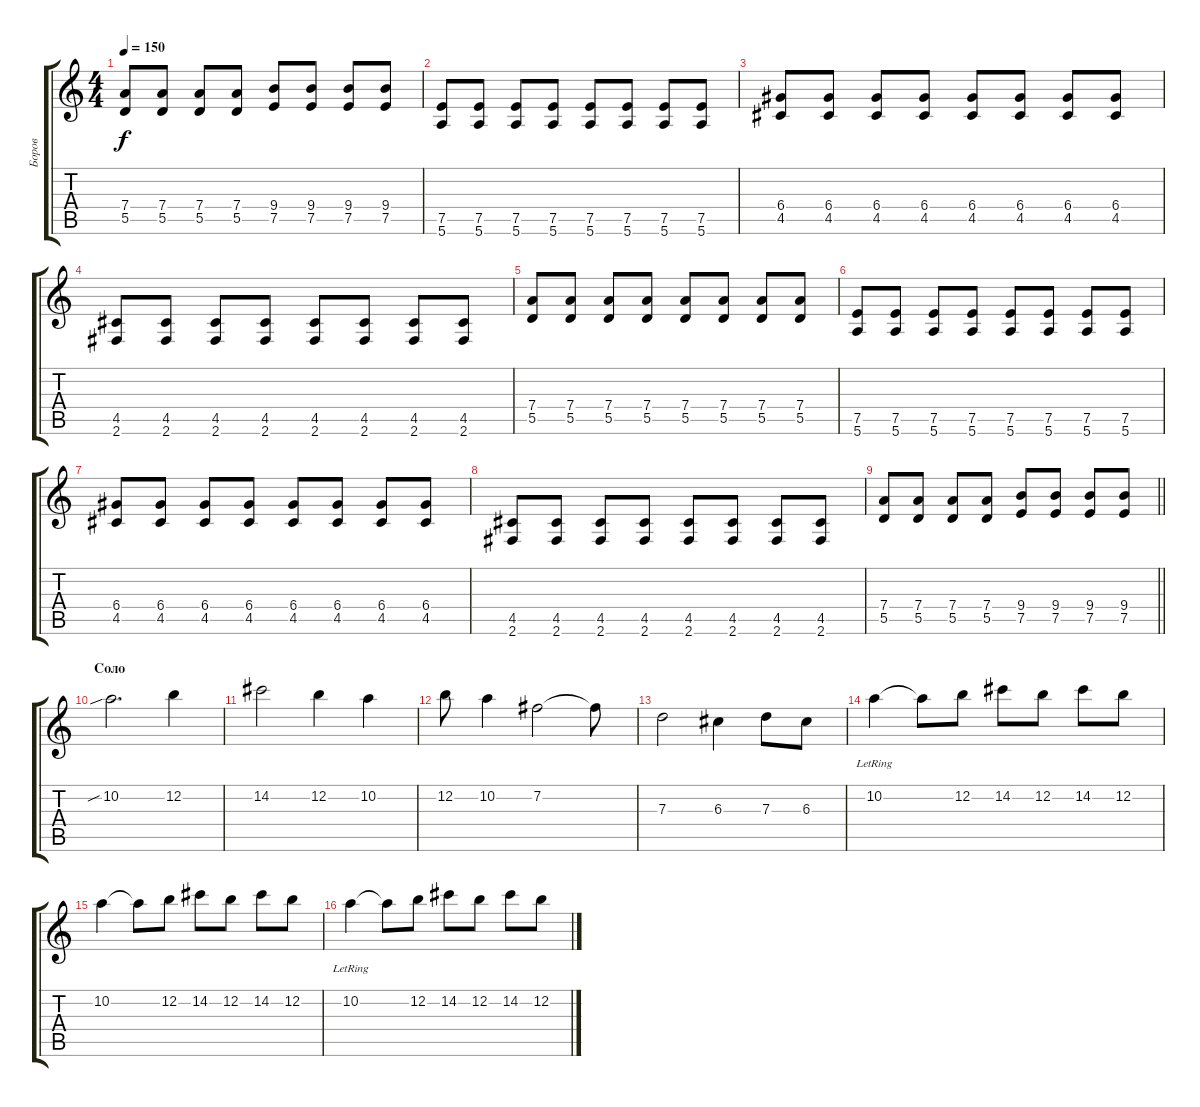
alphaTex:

\track ("Боров" "Боров") {instrument overdrivenguitar}
\staff {score tabs}
\tuning (E4 B3 G3 D3 A2 E2) {hide}
\ts (4 4)
\tempo 150
\clef g2
\ks c
(7.4 5.5).8{dy f} (7.4 5.5).8 (7.4 5.5).8 (7.4 5.5).8 (9.4 7.5).8 (9.4 7.5).8 (9.4 7.5).8 (9.4 7.5).8 |
(7.5 5.6).8 (7.5 5.6).8 (7.5 5.6).8 (7.5 5.6).8 (7.5 5.6).8 (7.5 5.6).8 (7.5 5.6).8 (7.5 5.6).8 |
(6.4 4.5).8 (6.4 4.5).8 (6.4 4.5).8 (6.4 4.5).8 (6.4 4.5).8 (6.4 4.5).8 (6.4 4.5).8 (6.4 4.5).8 |
(4.5 2.6).8 (4.5 2.6).8 (4.5 2.6).8 (4.5 2.6).8 (4.5 2.6).8 (4.5 2.6).8 (4.5 2.6).8 (4.5 2.6).8 |
(7.4 5.5).8 (7.4 5.5).8 (7.4 5.5).8 (7.4 5.5).8 (7.4 5.5).8 (7.4 5.5).8 (7.4 5.5).8 (7.4 5.5).8 |
(7.5 5.6).8 (7.5 5.6).8 (7.5 5.6).8 (7.5 5.6).8 (7.5 5.6).8 (7.5 5.6).8 (7.5 5.6).8 (7.5 5.6).8 |
(6.4 4.5).8 (6.4 4.5).8 (6.4 4.5).8 (6.4 4.5).8 (6.4 4.5).8 (6.4 4.5).8 (6.4 4.5).8 (6.4 4.5).8 |
(4.5 2.6).8 (4.5 2.6).8 (4.5 2.6).8 (4.5 2.6).8 (4.5 2.6).8 (4.5 2.6).8 (4.5 2.6).8 (4.5 2.6).8 |
\barLineRight lightlight
(7.4 5.5).8 (7.4 5.5).8 (7.4 5.5).8 (7.4 5.5).8 (9.4 7.5).8 (9.4 7.5).8 (9.4 7.5).8 (9.4 7.5).8 |
\section ("" "Соло")
10.2{sib}.2{d} 12.2.4 |
14.2.2 12.2.4 10.2.4 |
12.2.8 10.2.4 7.2.2 7.2{t}.8 |
7.3.2 6.3.4 7.3.8 6.3.8 |
10.2{lr}.4 10.2{t}.8 12.2.8 14.2.8 12.2.8 14.2.8 12.2.8 |
10.2.4 10.2{t}.8 12.2.8 14.2.8 12.2.8 14.2.8 12.2.8 |
10.2{lr}.4 10.2{t}.8 12.2.8 14.2.8 12.2.8 14.2.8 12.2.8
